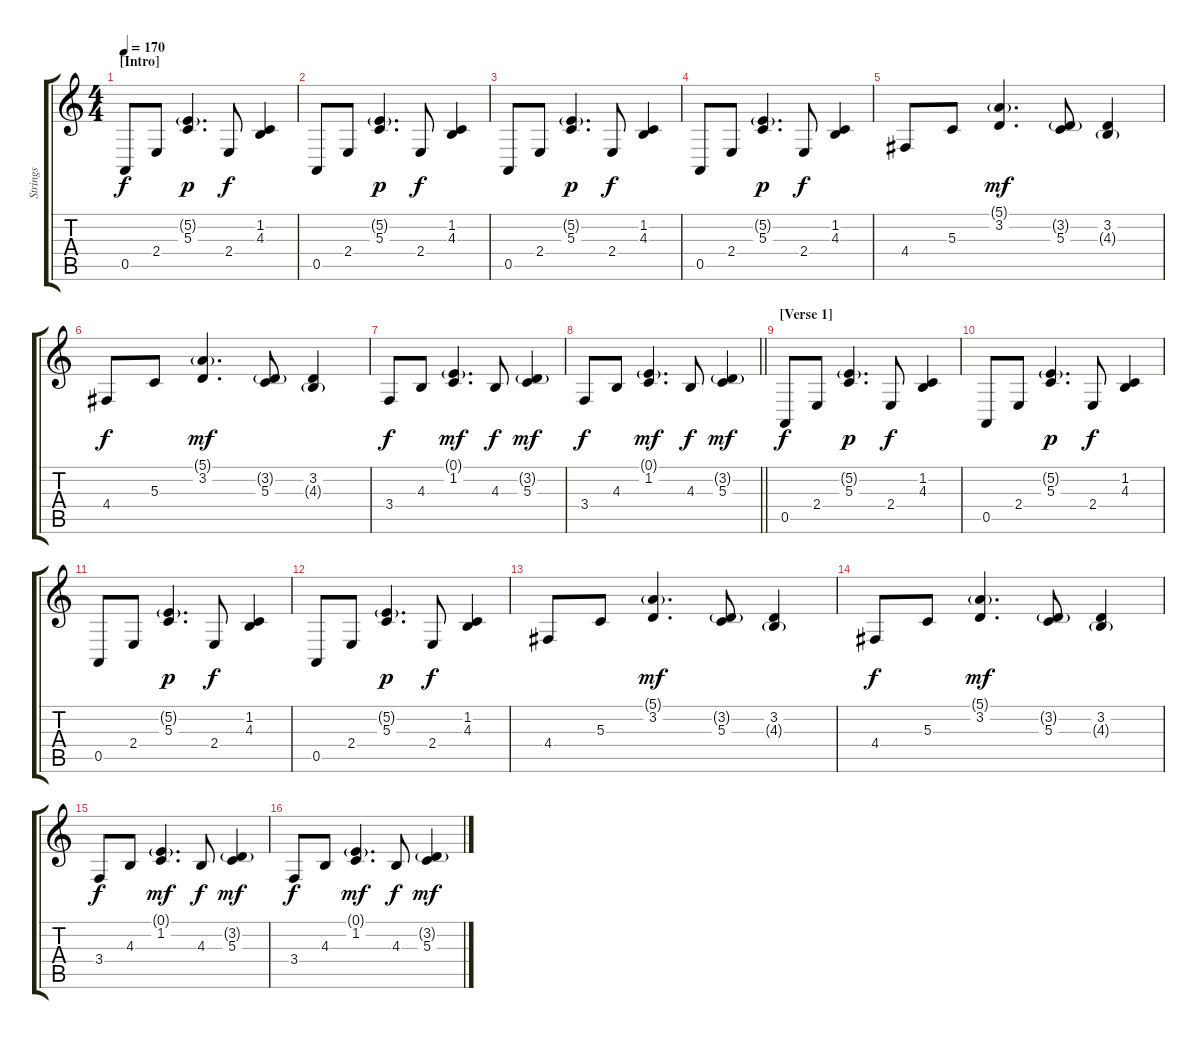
\track ("Strings" "Strings") {instrument pizzicatostrings}
\staff {score tabs}
\tuning (E4 B3 G3 D3 A2 E2) {hide}
\ts (4 4)
\section ("" "[Intro]")
\tempo 170
\clef g2
\ks c
0.5.8{dy f instrument pizzicatostrings} 2.4.8 (5.2{g} 5.3).4{d dy p} 2.4.8{dy f} (1.2 4.3).4 |
0.5.8 2.4.8 (5.2{g} 5.3).4{d dy p} 2.4.8{dy f} (1.2 4.3).4 |
0.5.8 2.4.8 (5.2{g} 5.3).4{d dy p} 2.4.8{dy f} (1.2 4.3).4 |
0.5.8 2.4.8 (5.2{g} 5.3).4{d dy p} 2.4.8{dy f} (1.2 4.3).4 |
4.4.8 5.3.8 (5.1{g} 3.2).4{d dy mf} (3.2{g} 5.3).8 (3.2 4.3{g}).4 |
4.4.8{dy f} 5.3.8 (5.1{g} 3.2).4{d dy mf} (3.2{g} 5.3).8 (3.2 4.3{g}).4 |
3.4.8{dy f} 4.3.8 (0.1{g} 1.2).4{d dy mf} 4.3.8{dy f} (3.2{g} 5.3).4{dy mf} |
\barLineRight lightlight
3.4.8{dy f} 4.3.8 (0.1{g} 1.2).4{d dy mf} 4.3.8{dy f} (3.2{g} 5.3).4{dy mf} |
\section ("" "[Verse 1]")
0.5.8{dy f} 2.4.8 (5.2{g} 5.3).4{d dy p} 2.4.8{dy f} (1.2 4.3).4 |
0.5.8 2.4.8 (5.2{g} 5.3).4{d dy p} 2.4.8{dy f} (1.2 4.3).4 |
0.5.8 2.4.8 (5.2{g} 5.3).4{d dy p} 2.4.8{dy f} (1.2 4.3).4 |
0.5.8 2.4.8 (5.2{g} 5.3).4{d dy p} 2.4.8{dy f} (1.2 4.3).4 |
4.4.8 5.3.8 (5.1{g} 3.2).4{d dy mf} (3.2{g} 5.3).8 (3.2 4.3{g}).4 |
4.4.8{dy f} 5.3.8 (5.1{g} 3.2).4{d dy mf} (3.2{g} 5.3).8 (3.2 4.3{g}).4 |
3.4.8{dy f} 4.3.8 (0.1{g} 1.2).4{d dy mf} 4.3.8{dy f} (3.2{g} 5.3).4{dy mf} |
3.4.8{dy f} 4.3.8 (0.1{g} 1.2).4{d dy mf} 4.3.8{dy f} (3.2{g} 5.3).4{dy mf}
